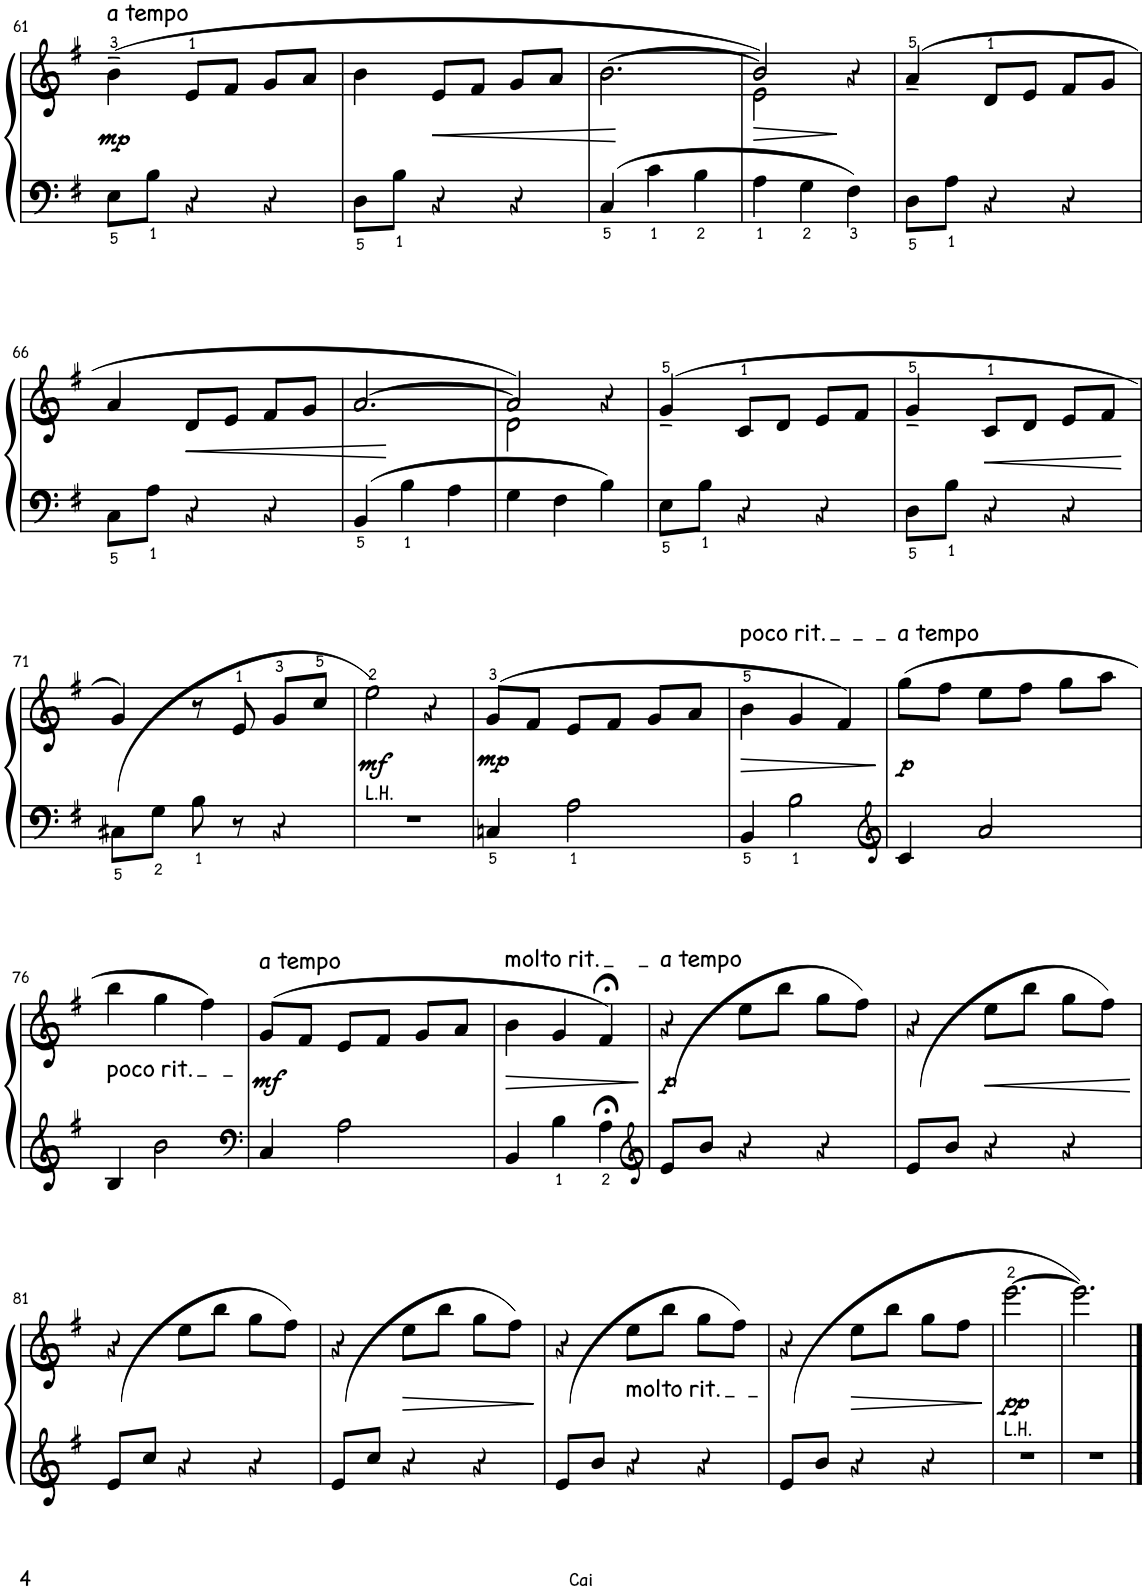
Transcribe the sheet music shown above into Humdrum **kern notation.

**kern	**kern	**dynam
*part1	*part1	*part1
*staff2	*staff1	*staff1/2
*I"钢琴	*	*
!!LO:PB:g=z
*clefF4	*clefG2	*
*k[f#]	*k[f#]	*
*M3/4	*M3/4	*
=61	=61	=61
!	!LO:TX:a:B:t=a tempo	!
!	!	!LO:DY:b
8E\L	4b~\	mp
8B\J	.	.
4r	8e/L	.
.	8f#/J	.
4r	8g/L	.
.	8a/J	.
=62	=62	=62
8D\L	4b\	.
8B\J	.	.
!	!	!LO:HP:b
4r	8e/L	<
.	8f#/J	.
4r	8g/L	.
.	8a/J	.
=63	=63	=63
4C/	[2.b\	.
4c\	.	.
4B\	.	.
.	.	[
=64	=64	=64
!	!	!LO:HP:b
*	*^	*
4A\	2b/]	2e\	>
4G\	.	.	.
4F#\	4r	4ryy	]
*	*v	*v	*
=65	=65	=65
8D\L	(>4a~/	.
8A\J	.	.
4r	8d/L	.
.	8e/J	.
4r	8f#/L	.
.	8g/J	.
!!LO:LB:g=z
=66	=66	=66
8C\L	4a/	.
8A\J	.	.
!	!	!LO:HP:b
4r	8d/L	<
.	8e/J	.
4r	8f#/L	.
.	8g/J	.
=67	=67	=67
4BB/	[2.a/	.
4B\	.	.
4A\	.	.
.	.	[
=68	=68	=68
*	*^	*
4G\	2a/])	2d\	.
4F#\	.	.	.
4B\	4r	4ryy	.
*	*v	*v	*
=69	=69	=69
8E\L	(>4g~/	.
8B\J	.	.
4r	8c/L	.
.	8d/J	.
4r	8e/L	.
.	8f#/J	.
=70	=70	=70
8D\L	4g~/	.
8B\J	.	.
!	!	!LO:HP:b
4r	8c/L	<
.	8d/J	.
4r	8e/L	.
.	8f#/J	.
.	.	[
!!LO:LB:g=z
=71	=71	=71
(>8C#X\L	4g/)	.
8G\J	.	.
8B\	8r	.
8r	8e/	.
4r	8g/L	.
.	8cc/J	.
=72	=72	=72
!	!LO:TX:b:t=L.H.	!
!	!	!LO:DY:b
2.r	2ee\)	mf
.	4r	.
=73	=73	=73
!	!	!LO:DY:b
4Cn/	(8g/L	mp
.	8f#/J	.
2A\	8e/L	.
.	8f#/J	.
.	8g/L	.
.	8a/J	.
=74	=74	=74
!	!LO:TX:a:t=poco rit.	!
!	!	!LO:HP:b
4BB/	4b\	>
2B\	4g/	.
.	4f#/)	.
.	.	]
=75	=75	=75
*clefG2	*	*
!	!LO:TX:a:B:t=a tempo	!
!	!	!LO:DY:b
4c/	(8gg\L	p
.	8ff#\J	.
2a/	8ee\L	.
.	8ff#\J	.
.	8gg\L	.
.	8aa\J	.
!!LO:LB:g=z
=76	=76	=76
!	!LO:TX:b:t=poco rit.	!
4B/	4bb\	.
2b\	4gg\	.
.	4ff#\)	.
=77	=77	=77
*clefF4	*	*
!	!LO:TX:a:B:t=a tempo	!
!	!	!LO:DY:b
4C/	(8g/L	mf
.	8f#/J	.
2A\	8e/L	.
.	8f#/J	.
.	8g/L	.
.	8a/J	.
=78	=78	=78
!	!LO:TX:a:t=molto rit.	!
!	!	!LO:HP:b
4BB/	4b\	>
4B\	4g/	.
4A;<\	4f#;</)	.
.	.	]
=79	=79	=79
*clefG2	*	*
!	!LO:TX:a:B:t=a tempo	!
!	!	!LO:DY:b
(>8e/L	4r	p
8b/J	.	.
4r	8ee\L	.
.	8bb\J	.
4r	8gg\L	.
.	(8ff#\J	.
=80	=80	=80
(>8e/L	4r	.
8b/J	.	.
!	!	!LO:HP:b
4r	8ee\L	<
.	8bb\J	.
4r	8gg\L	.
.	8ff#\J)	.
.	.	[
!!LO:LB:g=z
=81	=81	=81
(>8e/L	4r	.
8cc/J	.	.
4r	8ee\L	.
.	8bb\J	.
4r	8gg\L	.
.	8ff#\J)	.
=82	=82	=82
(>8e/L	4r	.
8cc/J	.	.
!	!	!LO:HP:b
4r	8ee\L	>
.	8bb\J	.
4r	8gg\L	.
.	8ff#\J)	.
.	.	]
=83	=83	=83
(>8e/L	4r	.
8b/J	.	.
!	!LO:TX:b:t=molto rit.	!
4r	8ee\L	.
.	8bb\J	.
4r	8gg\L	.
.	8ff#\J)	.
=84	=84	=84
8e/L	4r	.
8b/J	.	.
!	!	!LO:HP:b
4r	8ee\L	>
.	8bb\J	.
4r	8gg\L	.
.	8ff#\J	.
.	.	]
=85	=85	=85
!	!LO:TX:b:t=L.H.	!
!	!	!LO:DY:b
2.r	[2.eee\	pp
=86	=86	=86
2.r	2.eee\])	.
==	==	==
*-	*-	*-
